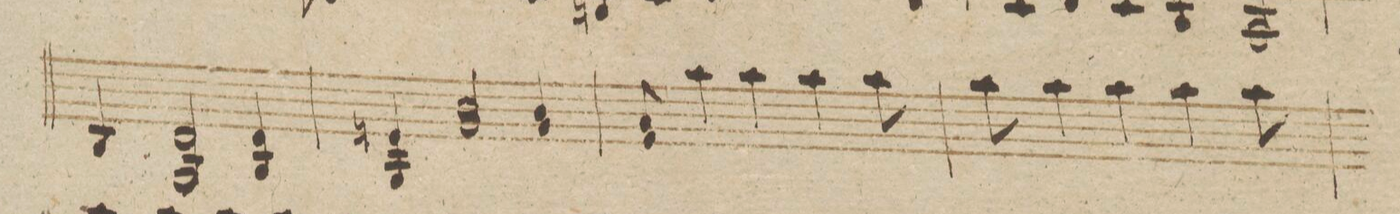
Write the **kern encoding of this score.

**kern	**dynam
*I"Violino 2do	*
*clefG2	*
*k[b-]	*
*met(c)	*
*M4/4	*
4B-/	.
2d/ 2B-/	.
4d/ 4B-/	.
=198	=198
4en/ 4G/	.
2b-/ 2g/	.
4b-/ 4g/	.
=199	=199
8a/ 8f/	.
4aa\	.
4aa\	.
4aa\	.
8aa\	.
=200	=200
8aa\	.
4aa\	.
4aa\	.
4aa\	.
8aa\	.
=201	=201
*-	*-
